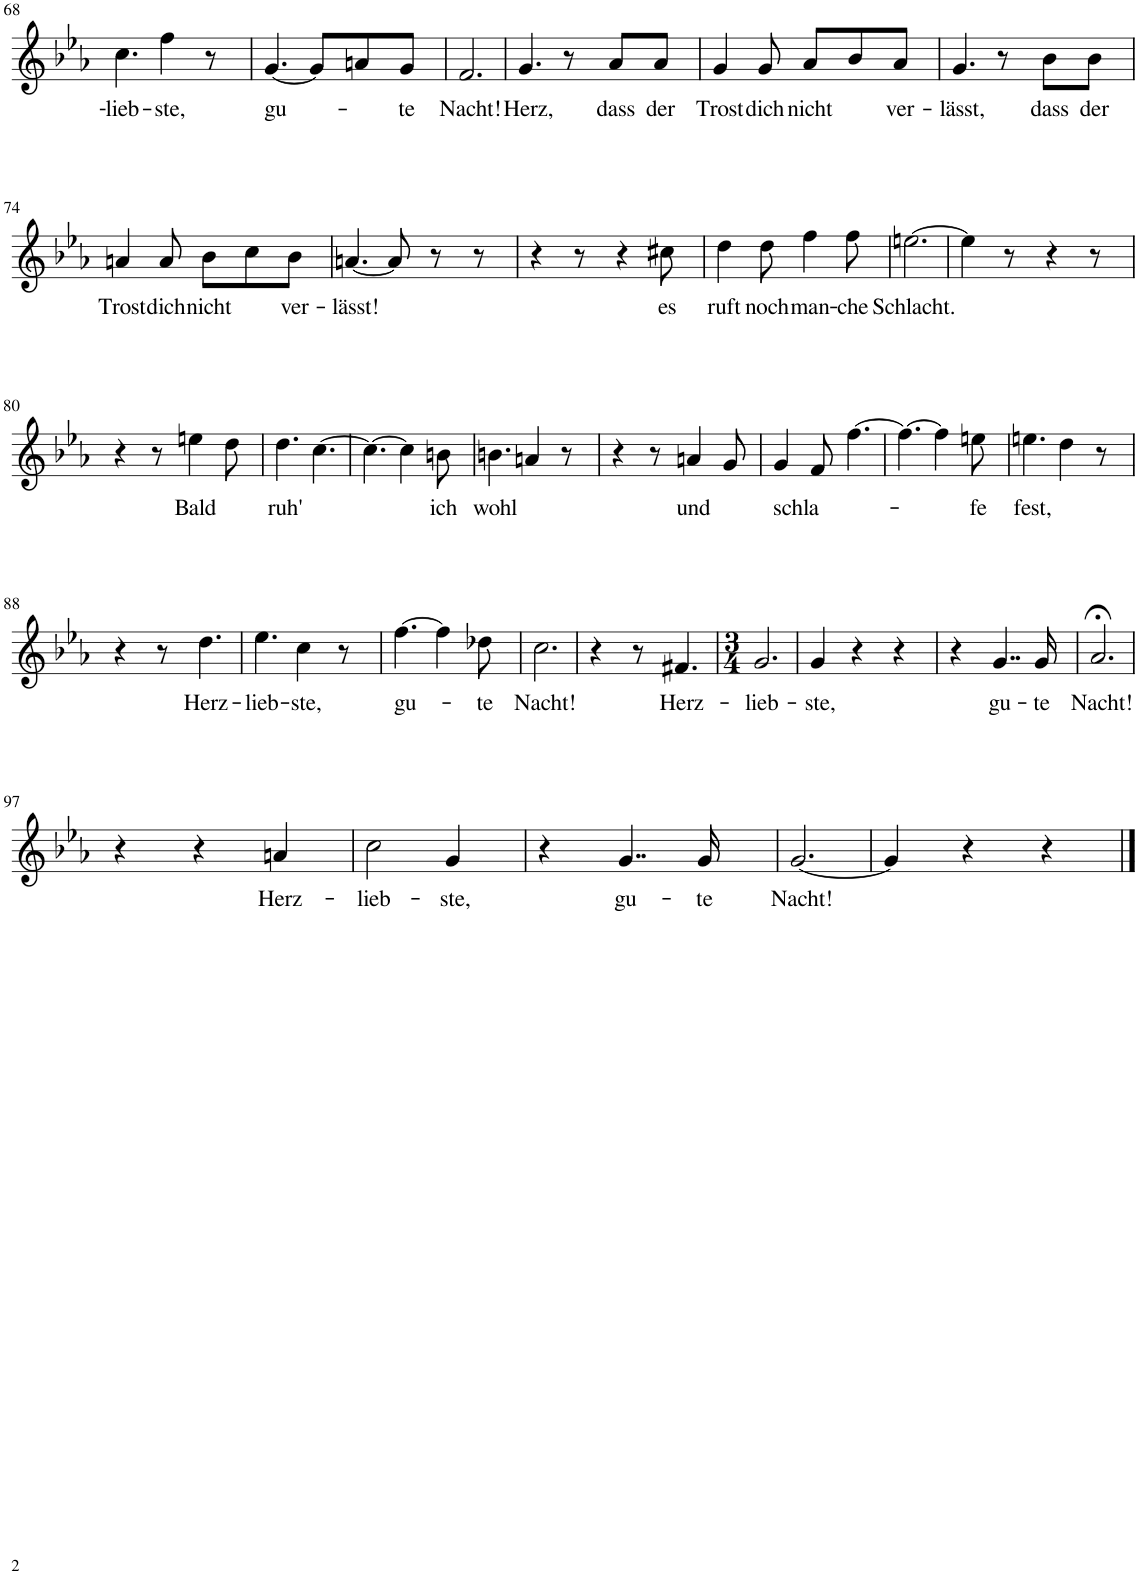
**kern	**text
*part1	*part1
*staff1	*staff1
*I"Piano	*
*I'Pno	*
!!LO:PB:g=z
*clefG2	*
*k[b-e-a-]	*
*c:	*
*M6/8	*
=68	=68
!	!LO:LY:b
4.cc\	-lieb-
!	!LO:LY:b
4ff\	-ste,
8r	.
=69	=69
!	!LO:LY:b
[4.g/	gu-
8g/L]	.
8an/	.
!	!LO:LY:b
8g/J	-te
=70	=70
!	!LO:LY:b
2.f/	Nacht!
=71	=71
!	!LO:LY:b
4.g/	Herz,
8r	.
!	!LO:LY:b
8a-/L	dass
!	!LO:LY:b
8a-/J	der
=72	=72
!	!LO:LY:b
4g/	Trost
!	!LO:LY:b
8g/	dich
!	!LO:LY:b
8a-/L	nicht
8b-/	.
!	!LO:LY:b
8a-/J	ver-
=73	=73
!	!LO:LY:b
4.g/	-lässt,
8r	.
!	!LO:LY:b
8b-\L	dass
!	!LO:LY:b
8b-\J	der
!!LO:LB:g=z
=74	=74
!	!LO:LY:b
4an/	Trost
!	!LO:LY:b
8a/	dich
!	!LO:LY:b
8b-\L	nicht
8cc\	.
!	!LO:LY:b
8b-\J	ver-
=75	=75
!	!LO:LY:b
[4.an/	-lässt!
8a/]	.
8r	.
8r	.
=76	=76
4r	.
8r	.
4r	.
!	!LO:LY:b
8cc#X\	es
=77	=77
!	!LO:LY:b
4dd\	ruft
!	!LO:LY:b
8dd\	noch
!	!LO:LY:b
4ff\	man-
!	!LO:LY:b
8ff\	-che
=78	=78
!	!LO:LY:b
[2.een\	Schlacht.
=79	=79
4ee\]	.
8r	.
4r	.
8r	.
!!LO:LB:g=z
=80	=80
4r	.
8r	.
!	!LO:LY:b
4een\	Bald
8dd\	.
=81	=81
!	!LO:LY:b
4.dd\	ruh'
[4.cc\	.
=82	=82
4.cc\_	.
4cc\]	.
!	!LO:LY:b
8bn\	ich
=83	=83
!	!LO:LY:b
4.bn\	wohl
4an/	.
8r	.
=84	=84
4r	.
8r	.
!	!LO:LY:b
4an/	und
8g/	.
=85	=85
!	!LO:LY:b
4g/	schla-
8f/	.
[4.ff\	.
=86	=86
4.ff\_	.
4ff\]	.
!	!LO:LY:b
8een\	-fe
=87	=87
!	!LO:LY:b
4.een\	fest,
4dd\	.
8r	.
!!LO:LB:g=z
=88	=88
4r	.
8r	.
!	!LO:LY:b
4.dd\	Herz-
=89	=89
!	!LO:LY:b
4.ee-\	-lieb-
!	!LO:LY:b
4cc\	-ste,
8r	.
=90	=90
!	!LO:LY:b
[4.ff\	gu-
4ff\]	.
!	!LO:LY:b
8dd-X\	-te
=91	=91
!	!LO:LY:b
2.cc\	Nacht!
=92	=92
4r	.
8r	.
!	!LO:LY:b
4.f#X/	Herz-
=93	=93
*M3/4	*
!	!LO:LY:b
2.g/	-lieb-
=94	=94
!	!LO:LY:b
4g/	-ste,
4r	.
4r	.
=95	=95
4r	.
!	!LO:LY:b
4..g/	gu-
!	!LO:LY:b
16g/	-te
=96	=96
!	!LO:LY:b
2.a-;</	Nacht!
!!LO:LB:g=z
=97	=97
4r	.
4r	.
!	!LO:LY:b
4an/	Herz-
=98	=98
!	!LO:LY:b
2cc\	-lieb-
!	!LO:LY:b
4g/	-ste,
=99	=99
4r	.
!	!LO:LY:b
4..g/	gu-
!	!LO:LY:b
16g/	-te
=100	=100
!	!LO:LY:b
[2.g/	Nacht!
=101	=101
4g/]	.
4r	.
4r	.
==	==
*-	*-
